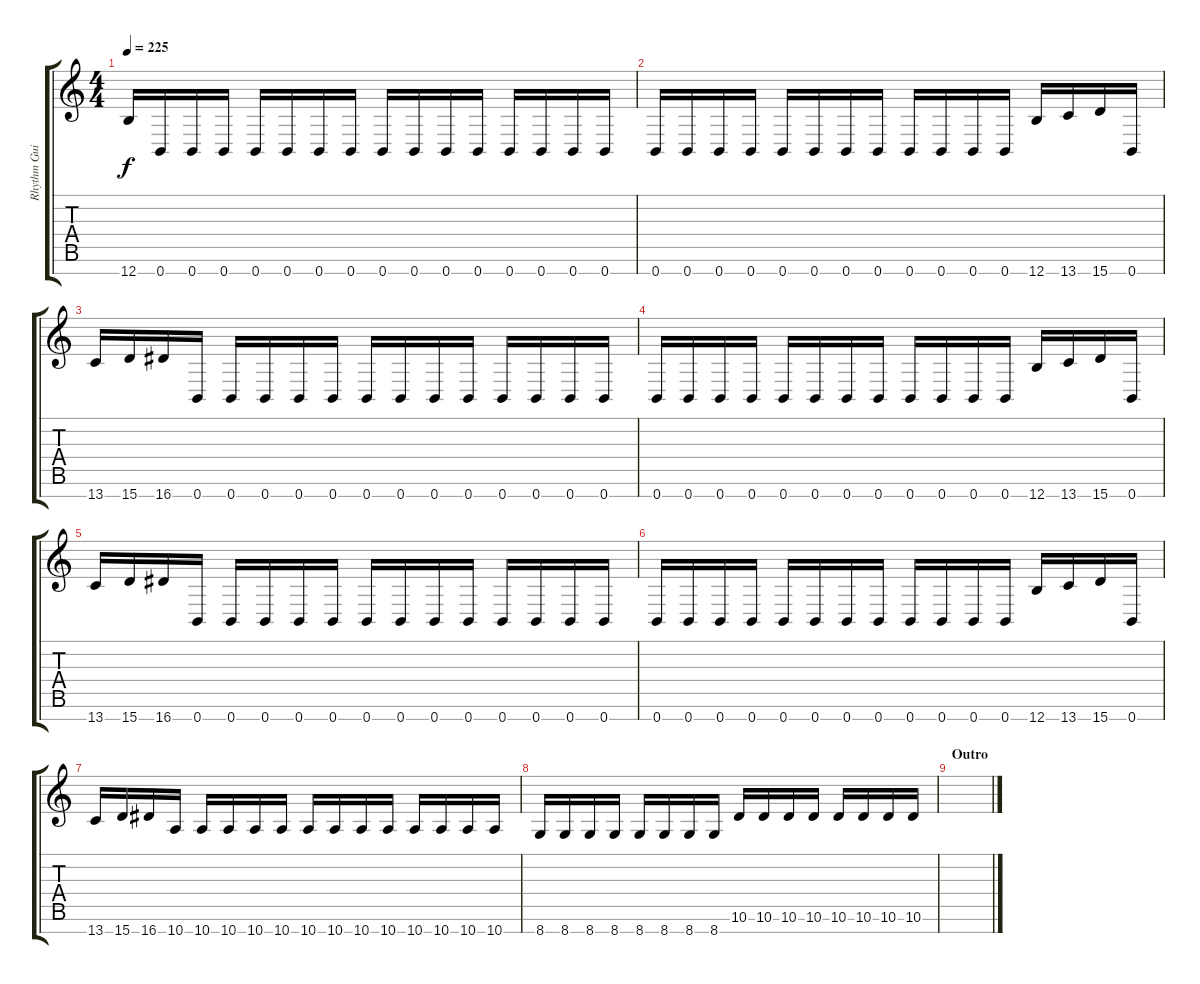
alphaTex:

\track ("Rhythm Guitar 1" "Rhythm Gui") {instrument distortionguitar}
\staff {score tabs}
\tuning (E4 B3 G3 D3 A2 E2 B1) {hide}
\ts (4 4)
\tempo 225
\clef g2
\ks c
12.7.16{dy f} 0.7.16 0.7.16 0.7.16 0.7.16 0.7.16 0.7.16 0.7.16 0.7.16 0.7.16 0.7.16 0.7.16 0.7.16 0.7.16 0.7.16 0.7.16 |
0.7.16 0.7.16 0.7.16 0.7.16 0.7.16 0.7.16 0.7.16 0.7.16 0.7.16 0.7.16 0.7.16 0.7.16 12.7.16 13.7.16 15.7.16 0.7.16 |
13.7.16 15.7.16 16.7.16 0.7.16 0.7.16 0.7.16 0.7.16 0.7.16 0.7.16 0.7.16 0.7.16 0.7.16 0.7.16 0.7.16 0.7.16 0.7.16 |
0.7.16 0.7.16 0.7.16 0.7.16 0.7.16 0.7.16 0.7.16 0.7.16 0.7.16 0.7.16 0.7.16 0.7.16 12.7.16 13.7.16 15.7.16 0.7.16 |
13.7.16 15.7.16 16.7.16 0.7.16 0.7.16 0.7.16 0.7.16 0.7.16 0.7.16 0.7.16 0.7.16 0.7.16 0.7.16 0.7.16 0.7.16 0.7.16 |
0.7.16 0.7.16 0.7.16 0.7.16 0.7.16 0.7.16 0.7.16 0.7.16 0.7.16 0.7.16 0.7.16 0.7.16 12.7.16 13.7.16 15.7.16 0.7.16 |
13.7.16 15.7.16 16.7.16 10.7.16 10.7.16 10.7.16 10.7.16 10.7.16 10.7.16 10.7.16 10.7.16 10.7.16 10.7.16 10.7.16 10.7.16 10.7.16 |
8.7.16 8.7.16 8.7.16 8.7.16 8.7.16 8.7.16 8.7.16 8.7.16 10.6.16 10.6.16 10.6.16 10.6.16 10.6.16 10.6.16 10.6.16 10.6.16 |
\section ("" "Outro")
